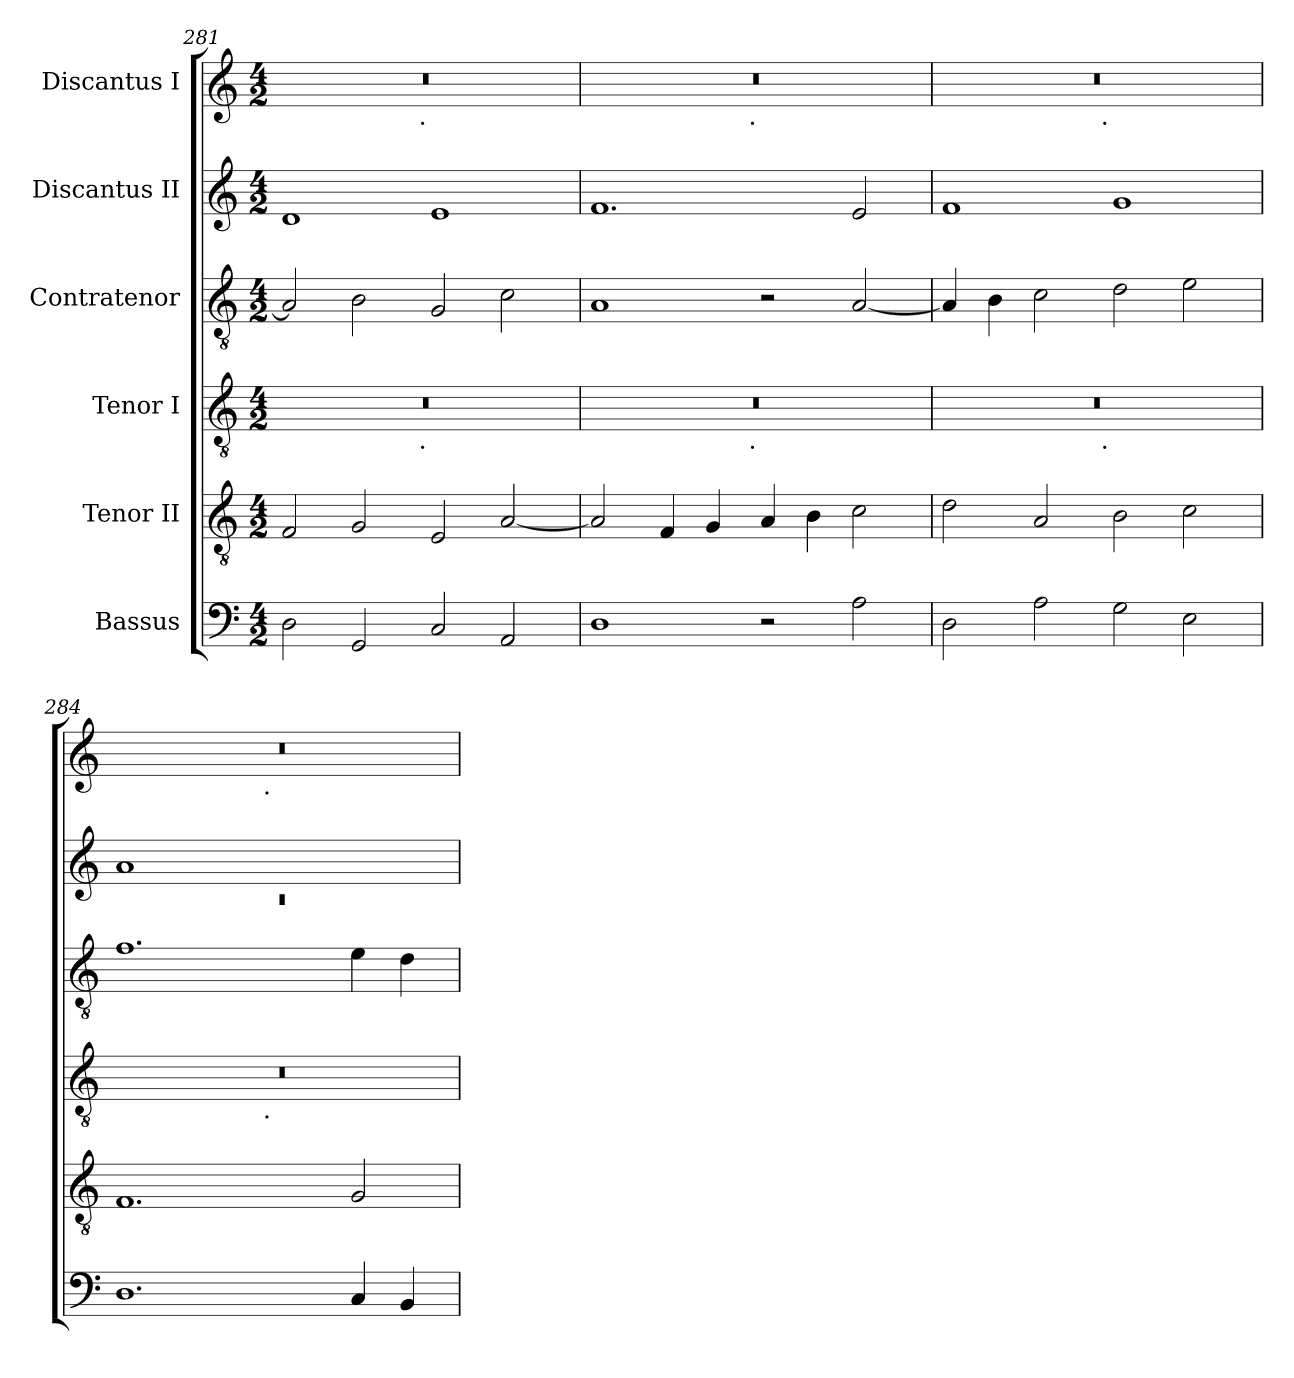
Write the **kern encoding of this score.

**kern	**kern	**kern	**kern	**kern	**kern
*part6	*part5	*part4	*part3	*part2	*part1
*staff6	*staff5	*staff4	*staff3	*staff2	*staff1
*I"Bassus	*I"Tenor II	*I"Tenor I	*I"Contratenor	*I"Discantus II	*I"Discantus I
*clefF4	*clefGv2	*clefGv2	*clefGv2	*clefG2	*clefG2
*k[]	*k[]	*k[]	*k[]	*k[]	*k[]
*C:	*C:	*C:	*C:	*C:	*C:
*M4/2	*M4/2	*M4/2	*M4/2	*M4/2	*M4/2
=281	=281	=281	=281	=281	=281
*	*	*^	*	*	*^
2D\	2F/	0r	2ryy	2A/]	1d	0r	2ryy
2GG/	2G/	.	4...ryy	2B\	.	.	4...ryy
!	!	!	!	!	!	!	!LO:TX:b:t=.
!	!	!	!LO:TX:b:t=.	!	!	!	!
.	.	.	1ryy	.	.	.	1ryy
2C/	2E/	.	.	2G/	1e	.	.
2AA/	[>2A/	.	.	2c\	.	.	.
.	.	.	32ryy	.	.	.	32ryy
!!LO:LB:g=z	!!
=282	=282	=282	=282	=282	=282	=282	=282
1D	2A/]	0r	2ryy	1A	1.f	0r	2ryy
.	4F/	.	4...ryy	.	.	.	4...ryy
.	4G/	.	.	.	.	.	.
!	!	!	!	!	!	!	!LO:TX:b:t=.
!	!	!	!LO:TX:b:t=.	!	!	!	!
.	.	.	1ryy	.	.	.	1ryy
2r	4A/	.	.	2r	.	.	.
.	4B\	.	.	.	.	.	.
2A\	2c\	.	.	[<2A/	2e/	.	.
.	.	.	32ryy	.	.	.	32ryy
=283	=283	=283	=283	=283	=283	=283	=283
2D\	2d\	0r	2ryy	4A/]	1f	0r	2ryy
.	.	.	.	4B\	.	.	.
2A\	2A/	.	4...ryy	2c\	.	.	4...ryy
!	!	!	!	!	!	!	!LO:TX:b:t=.
!	!	!	!LO:TX:b:t=.	!	!	!	!
.	.	.	1ryy	.	.	.	1ryy
2G\	2B\	.	.	2d\	1g	.	.
2E\	2c\	.	.	2e\	.	.	.
.	.	.	32ryy	.	.	.	32ryy
=284	=284	=284	=284	=284	=284	=284	=284
*	*	*	*	*	*^	*	*
!	!	!	!	!	!	!LO:N:vis=1	!	!
1.D	1.F	0r	2ryy	1.f	1a	0rc	0r	2ryy
.	.	.	4...ryy	.	.	.	.	4...ryy
!	!	!	!	!	!	!	!	!LO:TX:b:t=.
!	!	!	!LO:TX:b:t=.	!	!	!	!	!
.	.	.	1ryy	.	.	.	.	1ryy
.	.	.	.	.	1ryy	.	.	.
4C/	2G/	.	.	4e\	.	.	.	.
4BB/	.	.	.	4d\	.	.	.	.
.	.	.	32ryy	.	.	.	.	32ryy
*	*	*	*	*	*v	*v	*	*
*	*	*v	*v	*	*	*v	*v
=	=	=	=	=	=
*-	*-	*-	*-	*-	*-
